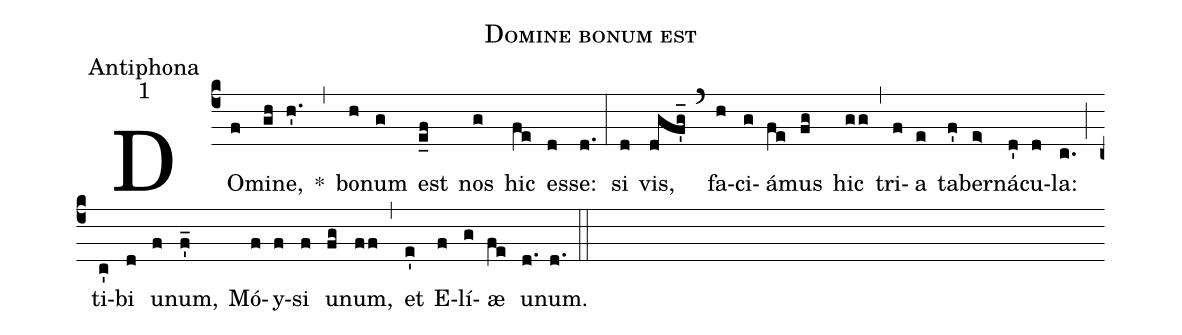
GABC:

name:Domine bonum est;
office-part:Antiphona;
mode:1;
%%
(c4) DO(f)mi(gh)ne,(h'.) *(,) bo(h)num(g) est(e_f) nos(g) hic(fe) es(d)se:(d.) (:) si(d) vis,(dgf'g_) (`) fa(h)ci(g)á(fe)mus(fg) hic(gg) (,) tri(f)a(e) ta(f')ber(e>)ná(d')cu(d)la:(c.) (;) ti(c')bi(d) u(f)num,(f'_) Mó(f)y(f)si(f) u(fg)num,(ff) (,) et(e') E(f)lí(g)æ(fe) u(d.)num.(d.) (::)
